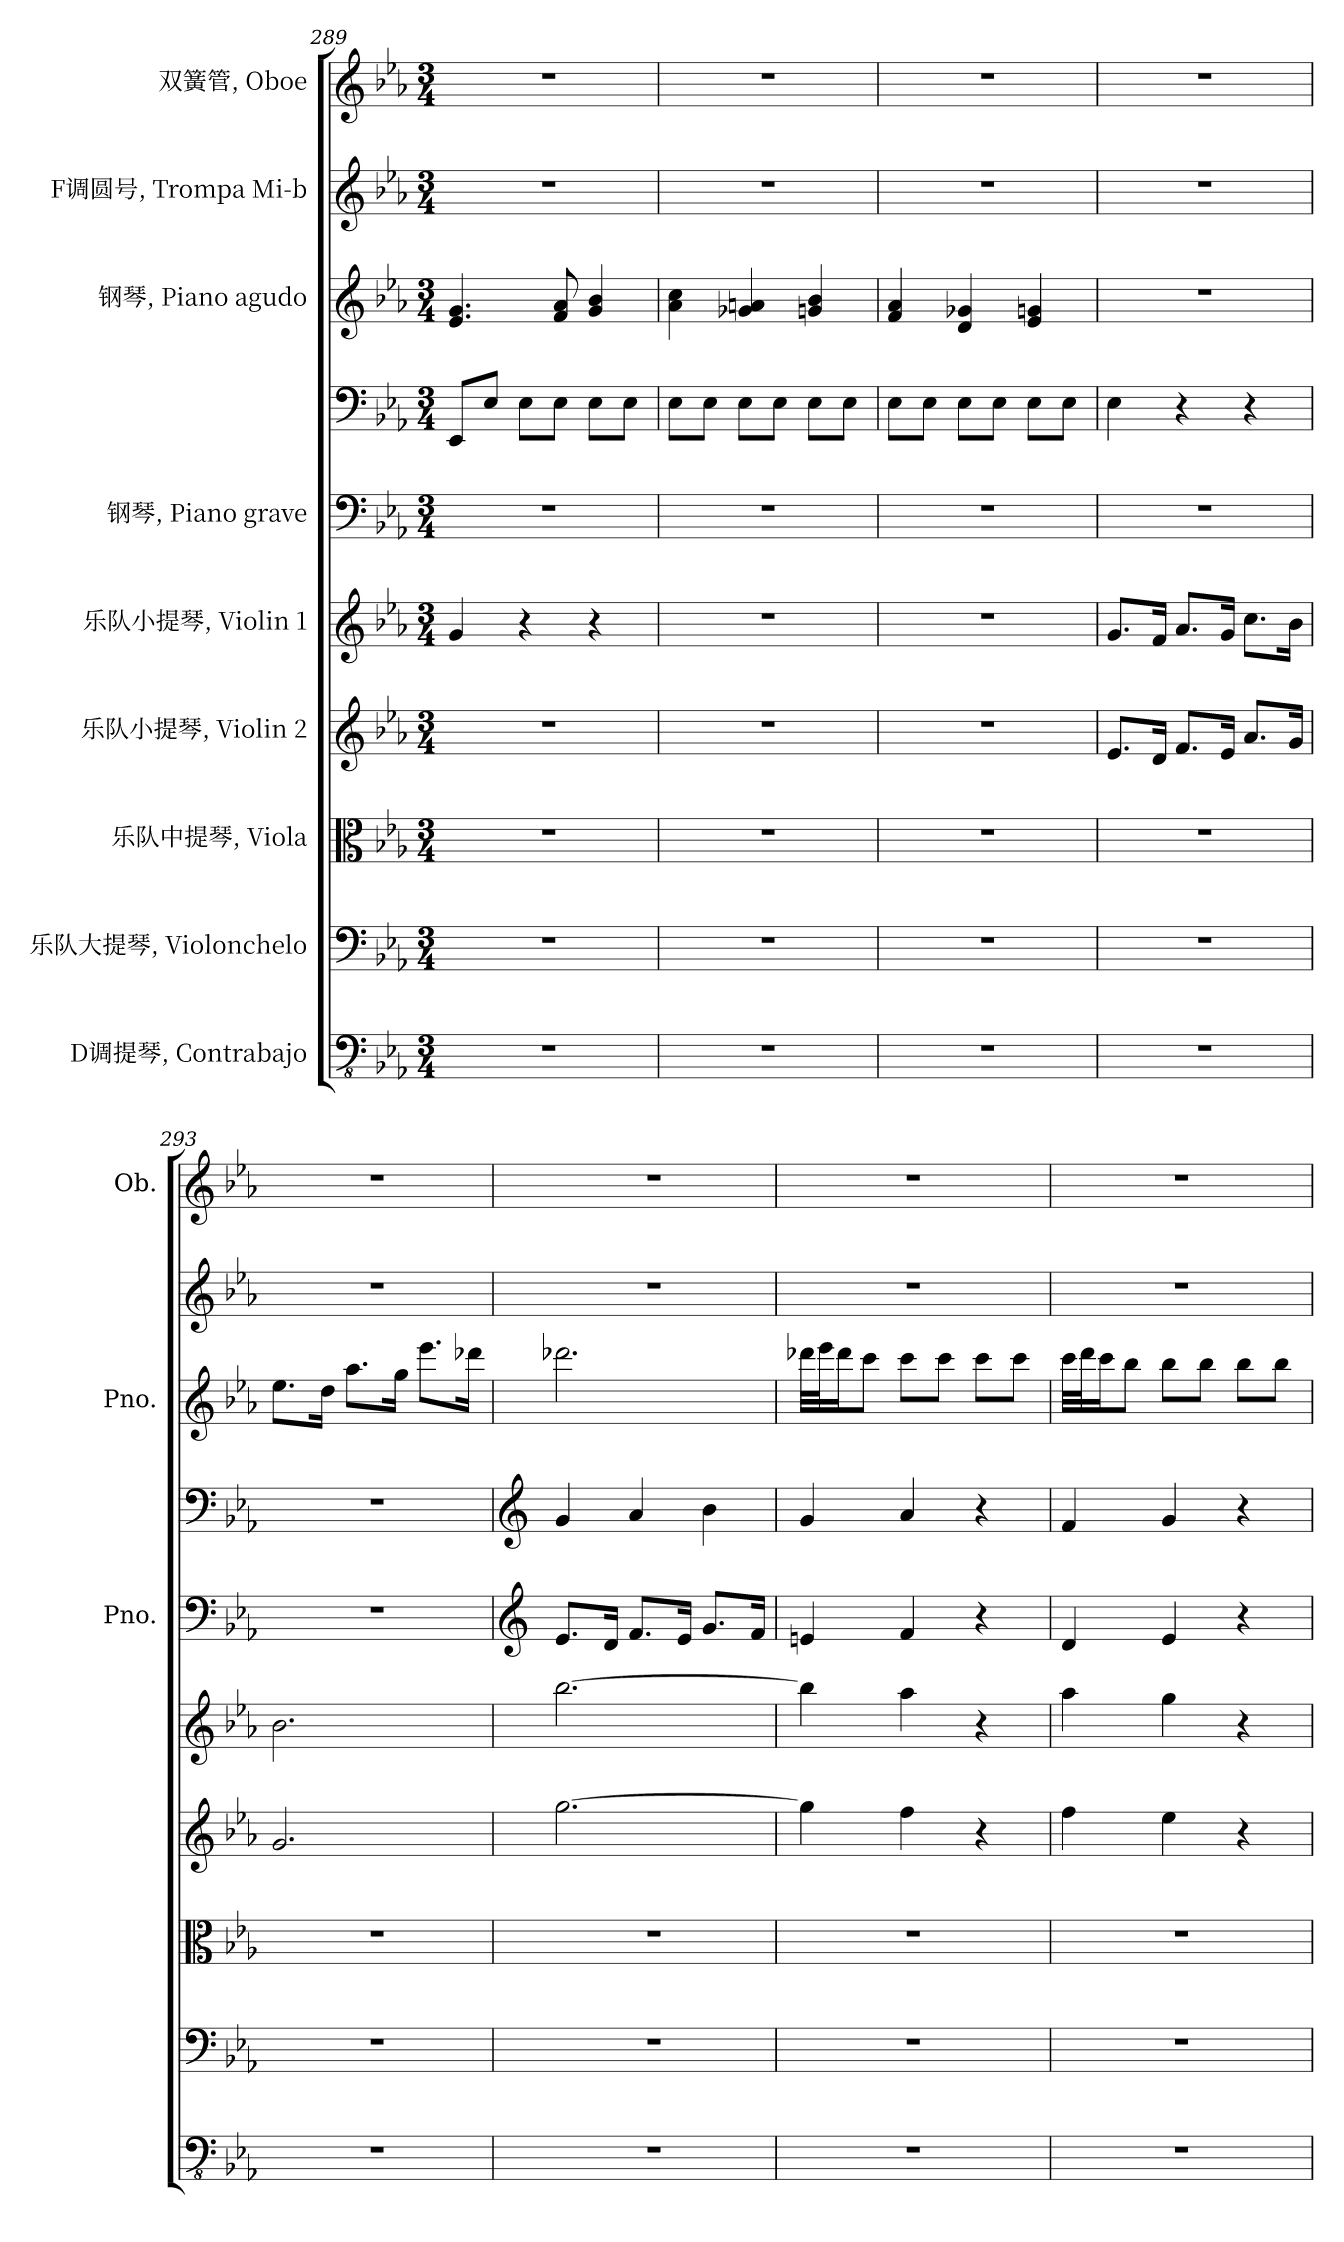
**kern	**kern	**kern	**kern	**kern	**kern	**kern	**kern	**kern	**kern
*part9	*part8	*part7	*part6	*part5	*part4	*part4	*part3	*part2	*part1
*staff10	*staff9	*staff8	*staff7	*staff6	*staff5	*staff4	*staff3	*staff2	*staff1
*I"D调提琴, Contrabajo	*I"乐队大提琴, Violonchelo	*I"乐队中提琴, Viola	*I"乐队小提琴, Violin 2	*I"乐队小提琴, Violin 1	*I"钢琴, Piano grave	*	*I"钢琴, Piano agudo	*I"F调圆号, Trompa Mi-b	*I"双簧管, Oboe
*	*	*	*	*	*I'Pno.	*	*I'Pno.	*	*I'Ob.
*clefFv4	*clefF4	*clefC3	*clefG2	*clefG2	*clefF4	*clefF4	*clefG2	*clefG2	*clefG2
*ITrd7c12	*	*	*	*	*	*	*	*ITrd4c7	*
*k[b-e-a-]	*k[b-e-a-]	*k[b-e-a-]	*k[b-e-a-]	*k[b-e-a-]	*k[b-e-a-]	*k[b-e-a-]	*k[b-e-a-]	*k[b-e-a-d-]	*k[b-e-a-]
*M3/4	*M3/4	*M3/4	*M3/4	*M3/4	*M3/4	*M3/4	*M3/4	*M3/4	*M3/4
*MM136	*MM136	*MM136	*MM136	*MM136	*MM136	*MM136	*MM136	*MM136	*MM136
=289	=289	=289	=289	=289	=289	=289	=289	=289	=289
2.r	2.r	2.r	2.r	4g/	2.r	8EE-/L	4.e-/ 4.g/	2.r	2.r
.	.	.	.	.	.	8E-/J	.	.	.
.	.	.	.	4r	.	8E-\L	.	.	.
.	.	.	.	.	.	8E-\J	8f/ 8a-/	.	.
.	.	.	.	4r	.	8E-\L	4g/ 4b-/	.	.
.	.	.	.	.	.	8E-\J	.	.	.
!!LO:PB:g=z
=290	=290	=290	=290	=290	=290	=290	=290	=290	=290
2.r	2.r	2.r	2.r	2.r	2.r	8E-\L	4a-\ 4cc\	2.r	2.r
.	.	.	.	.	.	8E-\J	.	.	.
.	.	.	.	.	.	8E-\L	4g-X/ 4an/	.	.
.	.	.	.	.	.	8E-\J	.	.	.
.	.	.	.	.	.	8E-\L	4gn/ 4b-/	.	.
.	.	.	.	.	.	8E-\J	.	.	.
=291	=291	=291	=291	=291	=291	=291	=291	=291	=291
2.r	2.r	2.r	2.r	2.r	2.r	8E-\L	4f/ 4a-/	2.r	2.r
.	.	.	.	.	.	8E-\J	.	.	.
.	.	.	.	.	.	8E-\L	4d/ 4g-X/	.	.
.	.	.	.	.	.	8E-\J	.	.	.
.	.	.	.	.	.	8E-\L	4e-/ 4gn/	.	.
.	.	.	.	.	.	8E-\J	.	.	.
=292	=292	=292	=292	=292	=292	=292	=292	=292	=292
2.r	2.r	2.r	8.e-/L	8.g/L	2.r	4E-\	2.r	2.r	2.r
.	.	.	16d/Jk	16f/Jk	.	.	.	.	.
.	.	.	8.f/L	8.a-/L	.	4r	.	.	.
.	.	.	16e-/Jk	16g/Jk	.	.	.	.	.
.	.	.	8.a-/L	8.cc\L	.	4r	.	.	.
.	.	.	16g/Jk	16b-\Jk	.	.	.	.	.
=293	=293	=293	=293	=293	=293	=293	=293	=293	=293
2.r	2.r	2.r	2.g/	2.b-\	2.r	2.r	8.ee-\L	2.r	2.r
.	.	.	.	.	.	.	16dd\Jk	.	.
.	.	.	.	.	.	.	8.aa-\L	.	.
.	.	.	.	.	.	.	16gg\Jk	.	.
.	.	.	.	.	.	.	8.eee-\L	.	.
.	.	.	.	.	.	.	16ddd-X\Jk	.	.
=294	=294	=294	=294	=294	=294	=294	=294	=294	=294
*	*	*	*	*	*clefG2	*clefG2	*	*	*
2.r	2.r	2.r	[2.gg\	[2.bb-\	8.e-/L	4g/	2.ddd-X\	2.r	2.r
.	.	.	.	.	16d/Jk	.	.	.	.
.	.	.	.	.	8.f/L	4a-/	.	.	.
.	.	.	.	.	16e-/Jk	.	.	.	.
.	.	.	.	.	8.g/L	4b-\	.	.	.
.	.	.	.	.	16f/Jk	.	.	.	.
!!LO:PB:g=z
=295	=295	=295	=295	=295	=295	=295	=295	=295	=295
*	*	*	*	*	*	*	*	*	*MM111
2.r	2.r	2.r	4gg\]	4bb-\]	4en/	4g/	32ddd-X\LLL	2.r	2.r
.	.	.	.	.	.	.	32eee-\J	.	.
.	.	.	.	.	.	.	16ddd-\J	.	.
.	.	.	.	.	.	.	8ccc\J	.	.
.	.	.	4ff\	4aa-\	4f/	4a-/	8ccc\L	.	.
.	.	.	.	.	.	.	8ccc\J	.	.
.	.	.	4r	4r	4r	4r	8ccc\L	.	.
.	.	.	.	.	.	.	8ccc\J	.	.
=296	=296	=296	=296	=296	=296	=296	=296	=296	=296
*	*	*	*	*	*	*	*	*	*MM111
2.r	2.r	2.r	4ff\	4aa-\	4d/	4f/	32ccc\LLL	2.r	2.r
.	.	.	.	.	.	.	32ddd\J	.	.
.	.	.	.	.	.	.	16ccc\J	.	.
.	.	.	.	.	.	.	8bb-\J	.	.
.	.	.	4ee-\	4gg\	4e-/	4g/	8bb-\L	.	.
.	.	.	.	.	.	.	8bb-\J	.	.
.	.	.	4r	4r	4r	4r	8bb-\L	.	.
.	.	.	.	.	.	.	8bb-\J	.	.
=	=	=	=	=	=	=	=	=	=
*-	*-	*-	*-	*-	*-	*-	*-	*-	*-
